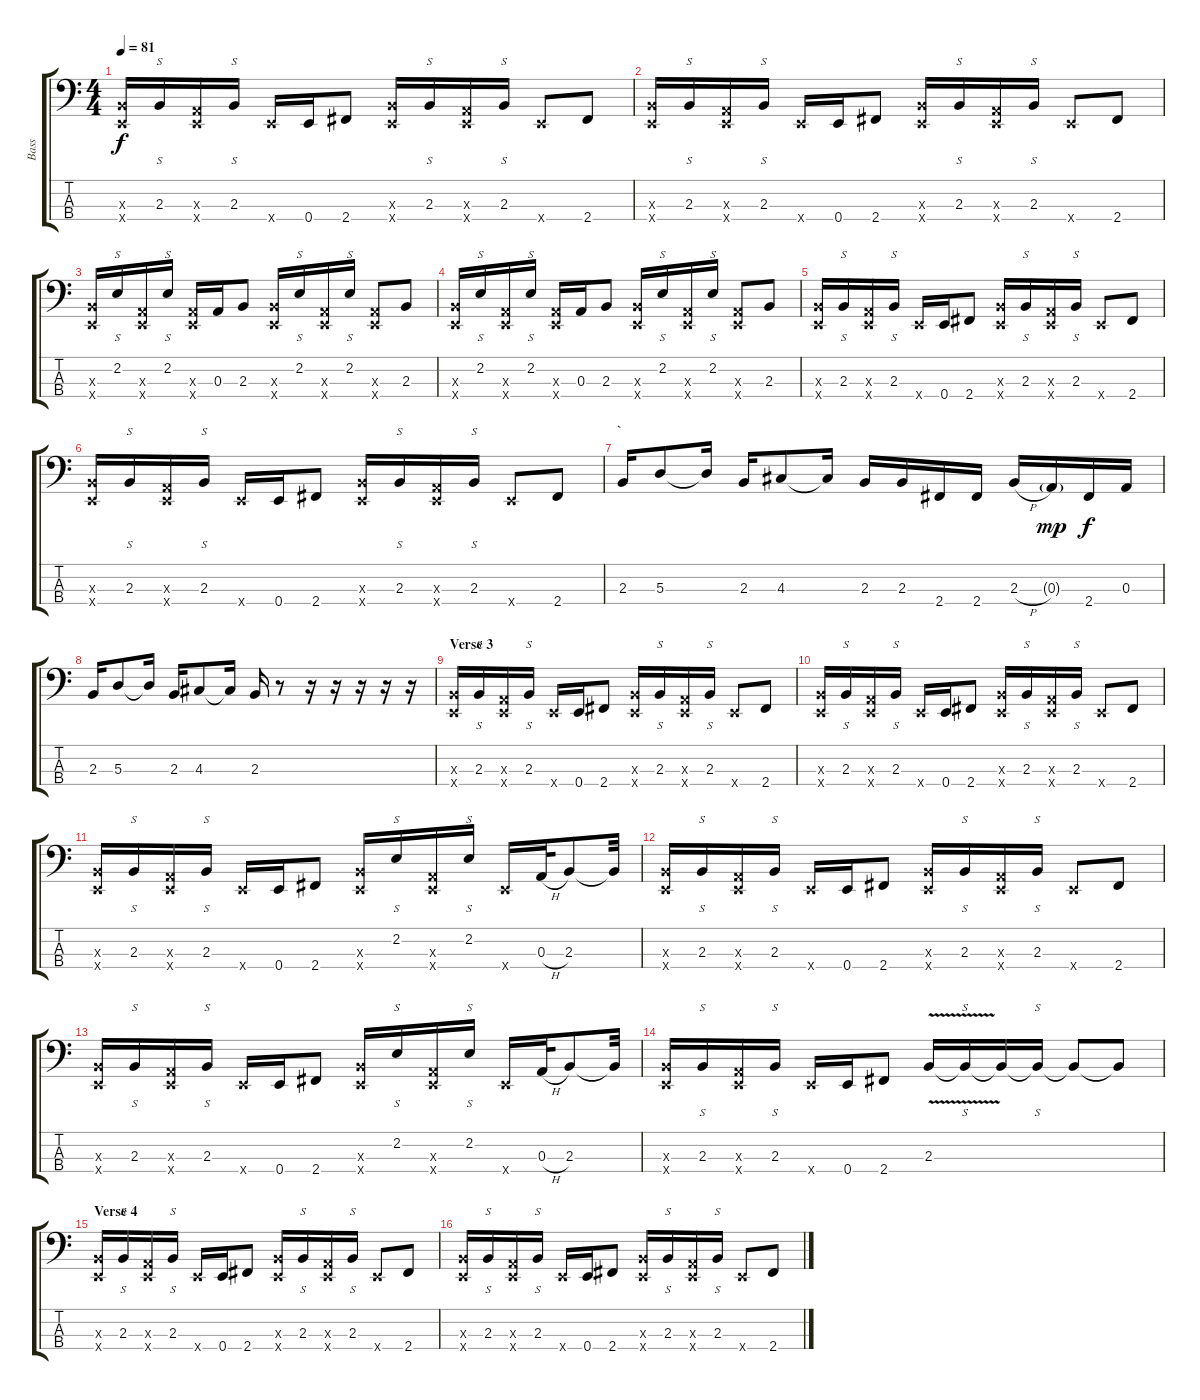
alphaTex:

\track ("Bass" "Bass") {instrument electricbassfinger}
\staff {score tabs}
\tuning (G2 D2 A1 E1) {hide}
\ts (4 4)
\tempo 81
\clef f4
\ks c
(2.3{x} 0.4{x}).16{dy f} 2.3.16{s} (0.3{x} 0.4{x}).16 2.3.16{s} 0.4{x}.16 0.4.16 2.4.8 (2.3{x} 0.4{x}).16 2.3.16{s} (0.3{x} 0.4{x}).16 2.3.16{s} 0.4{x}.8 2.4.8 |
(2.3{x} 0.4{x}).16 2.3.16{s} (0.3{x} 0.4{x}).16 2.3.16{s} 0.4{x}.16 0.4.16 2.4.8 (2.3{x} 0.4{x}).16 2.3.16{s} (0.3{x} 0.4{x}).16 2.3.16{s} 0.4{x}.8 2.4.8 |
(2.3{x} 0.4{x}).16 2.2.16{s} (0.3{x} 0.4{x}).16 2.2.16{s} (0.3{x} 0.4{x}).16 0.3.16 2.3.8 (2.3{x} 0.4{x}).16 2.2.16{s} (0.3{x} 0.4{x}).16 2.2.16{s} (0.3{x} 0.4{x}).8 2.3.8 |
(2.3{x} 0.4{x}).16 2.2.16{s} (0.3{x} 0.4{x}).16 2.2.16{s} (0.3{x} 0.4{x}).16 0.3.16 2.3.8 (2.3{x} 0.4{x}).16 2.2.16{s} (0.3{x} 0.4{x}).16 2.2.16{s} (0.3{x} 0.4{x}).8 2.3.8 |
(2.3{x} 0.4{x}).16 2.3.16{s} (0.3{x} 0.4{x}).16 2.3.16{s} 0.4{x}.16 0.4.16 2.4.8 (2.3{x} 0.4{x}).16 2.3.16{s} (0.3{x} 0.4{x}).16 2.3.16{s} 0.4{x}.8 2.4.8 |
(2.3{x} 0.4{x}).16 2.3.16{s} (0.3{x} 0.4{x}).16 2.3.16{s} 0.4{x}.16 0.4.16 2.4.8 (2.3{x} 0.4{x}).16 2.3.16{s} (0.3{x} 0.4{x}).16 2.3.16{s} 0.4{x}.8 2.4.8 |
\section ("" "`")
2.3.16 5.3.8 5.3{t}.16 2.3.16 4.3.8 4.3{t}.16 2.3.16 2.3.16 2.4.16 2.4.16 2.3{h}.16{instrument slapbass2} 0.3{g}.16{dy mp} 2.4.16{dy f} 0.3.16 |
2.3.16{instrument electricbassfinger} 5.3.8 5.3{t}.16 2.3.16 4.3.8 4.3{t}.16 2.3.16 r.8 r.16 r.16 r.16 r.16 r.16 |
\section ("" "Verse 3")
(2.3{x} 0.4{x}).16 2.3.16{s} (0.3{x} 0.4{x}).16 2.3.16{s} 0.4{x}.16 0.4.16 2.4.8 (2.3{x} 0.4{x}).16 2.3.16{s} (0.3{x} 0.4{x}).16 2.3.16{s} 0.4{x}.8 2.4.8 |
(2.3{x} 0.4{x}).16 2.3.16{s} (0.3{x} 0.4{x}).16 2.3.16{s} 0.4{x}.16 0.4.16 2.4.8 (2.3{x} 0.4{x}).16 2.3.16{s} (0.3{x} 0.4{x}).16 2.3.16{s} 0.4{x}.8 2.4.8 |
(2.3{x} 0.4{x}).16 2.3.16{s} (0.3{x} 0.4{x}).16 2.3.16{s} 0.4{x}.16 0.4.16 2.4.8 (2.3{x} 0.4{x}).16 2.2.16{s} (0.3{x} 0.4{x}).16 2.2.16{s} 0.4{x}.16 0.3{h}.32 2.3.8 2.3{t}.32 |
(2.3{x} 0.4{x}).16 2.3.16{s} (0.3{x} 0.4{x}).16 2.3.16{s} 0.4{x}.16 0.4.16 2.4.8 (2.3{x} 0.4{x}).16 2.3.16{s} (0.3{x} 0.4{x}).16 2.3.16{s} 0.4{x}.8 2.4.8 |
(2.3{x} 0.4{x}).16 2.3.16{s} (0.3{x} 0.4{x}).16 2.3.16{s} 0.4{x}.16 0.4.16 2.4.8 (2.3{x} 0.4{x}).16 2.2.16{s} (0.3{x} 0.4{x}).16 2.2.16{s} 0.4{x}.16 0.3{h}.32 2.3.8 2.3{t}.32 |
(2.3{x} 0.4{x}).16 2.3.16{s} (0.3{x} 0.4{x}).16 2.3.16{s} 0.4{x}.16 0.4.16 2.4.8 2.3{v}.16 2.3{t}.16{s} 2.3{t}.16 2.3{t}.16{s} 2.3{t}.8 2.3{t}.8 |
\section ("" "Verse 4")
(2.3{x} 0.4{x}).16 2.3.16{s} (0.3{x} 0.4{x}).16 2.3.16{s} 0.4{x}.16 0.4.16 2.4.8 (2.3{x} 0.4{x}).16 2.3.16{s} (0.3{x} 0.4{x}).16 2.3.16{s} 0.4{x}.8 2.4.8 |
(2.3{x} 0.4{x}).16 2.3.16{s} (0.3{x} 0.4{x}).16 2.3.16{s} 0.4{x}.16 0.4.16 2.4.8 (2.3{x} 0.4{x}).16 2.3.16{s} (0.3{x} 0.4{x}).16 2.3.16{s} 0.4{x}.8 2.4.8
